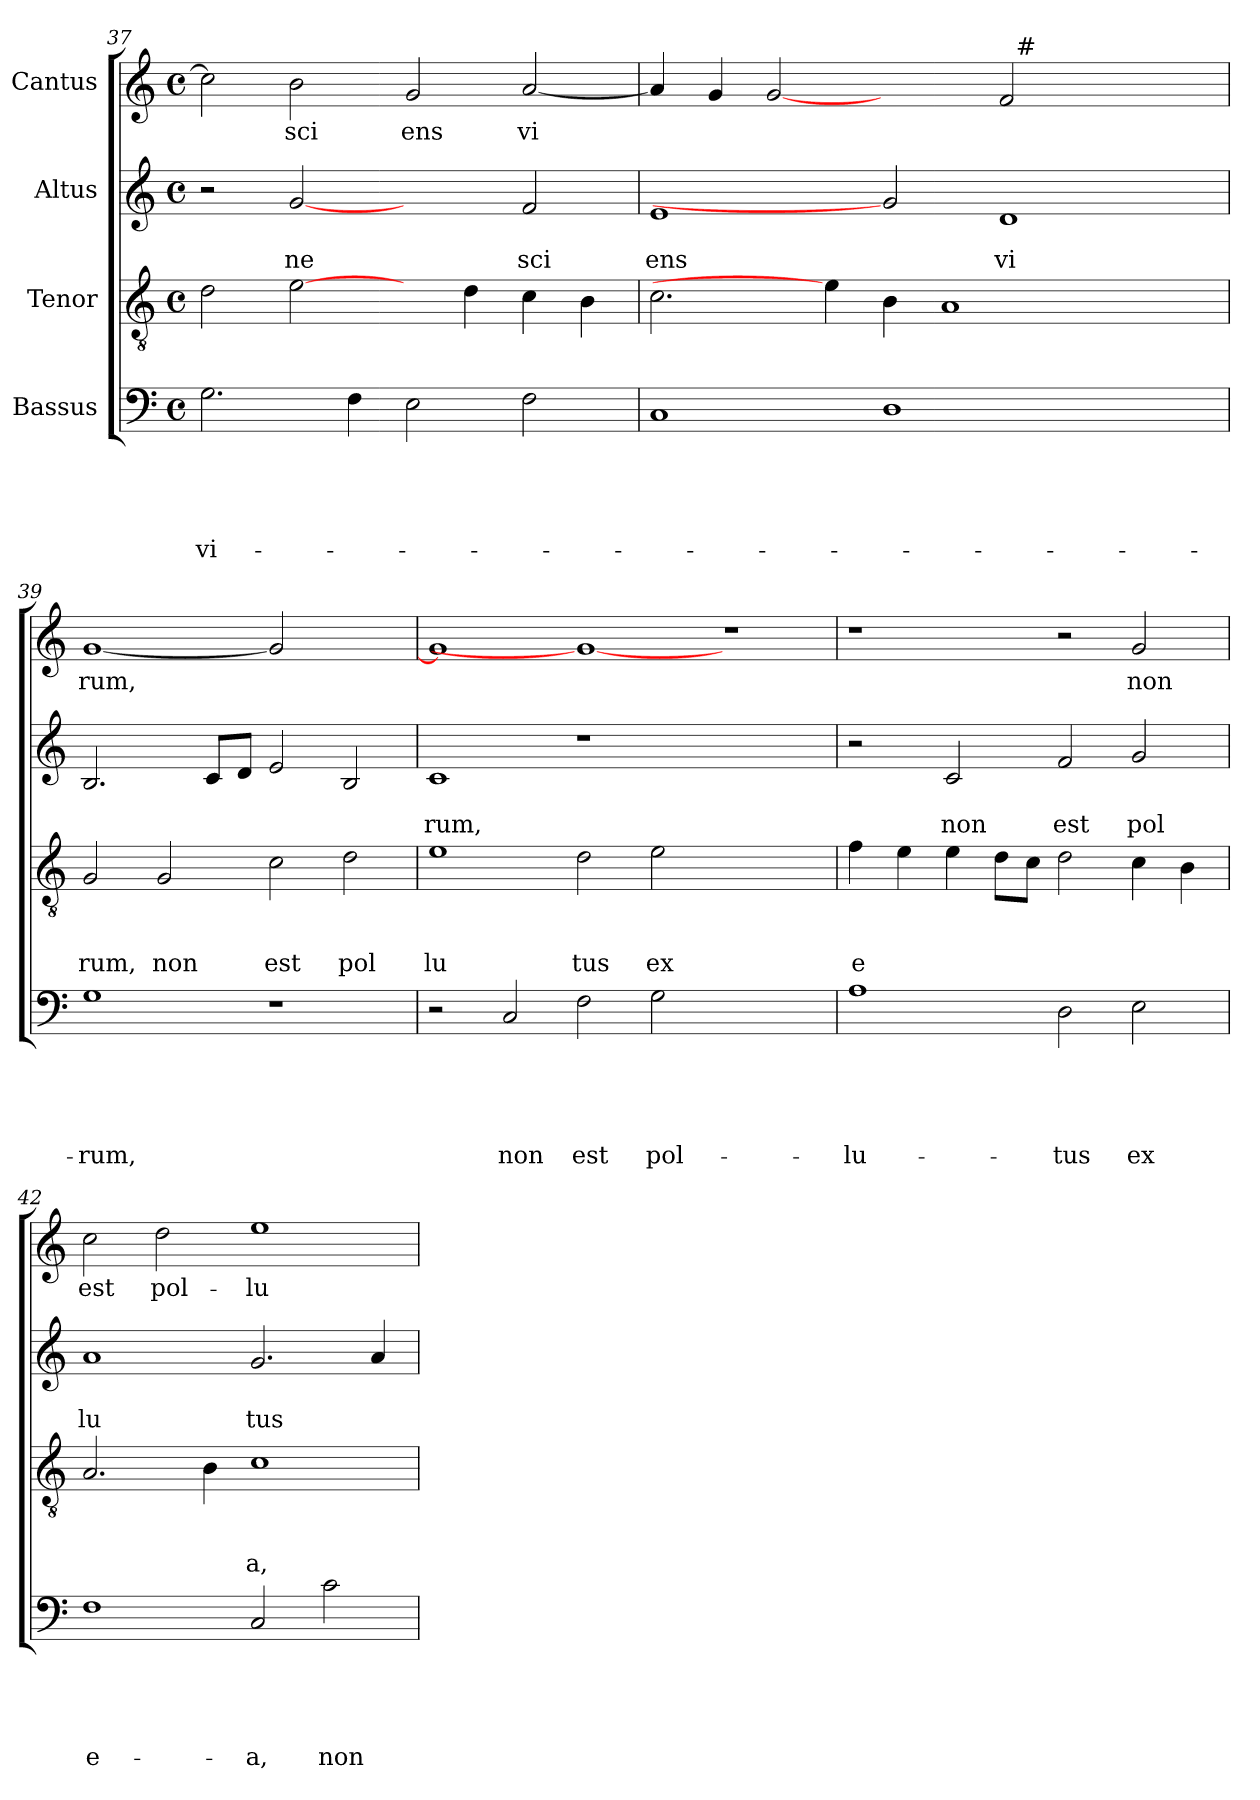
**kern	**text	**text	**text	**text	**text	**kern	**text	**text	**text	**kern	**text	**text	**kern	**text
*part4	*part4	*part4	*part4	*part4	*part4	*part3	*part3	*part3	*part3	*part2	*part2	*part2	*part1	*part1
*staff4	*staff4	*staff4	*staff4	*staff4	*staff4	*staff3	*staff3	*staff3	*staff3	*staff2	*staff2	*staff2	*staff1	*staff1
*I"Bassus	*	*	*	*	*	*I"Tenor	*	*	*	*I"Altus	*	*	*I"Cantus	*
*clefF4	*	*	*	*	*	*clefGv2	*	*	*	*clefG2	*	*	*clefG2	*
*k[]	*	*	*	*	*	*k[]	*	*	*	*k[]	*	*	*k[]	*
*C:	*	*	*	*	*	*C:	*	*	*	*C:	*	*	*C:	*
*M4/4	*	*	*	*	*	*M4/4	*	*	*	*M4/4	*	*	*M4/4	*
*met(c)	*	*	*	*	*	*met(c)	*	*	*	*met(c)	*	*	*met(c)	*
=37	=37	=37	=37	=37	=37	=37	=37	=37	=37	=37	=37	=37	=37	=37
!	!	!	!	!	!LO:LY:b	!	!	!	!	!	!	!	!	!
2.G\	.	.	.	.	vi-	2d\	.	.	.	2r	.	.	2cc\]	.
!	!	!	!	!	!	!	!	!	!	!	!	!LO:LY:b	!	!LO:LY:b
.	.	.	.	.	.	[2e\	.	.	.	[2g	.	ne	2b\	sci
4F\	.	.	.	.	.	.	.	.	.	.	.	.	.	.
!	!	!	!	!	!	!	!	!	!	!	!	!	!	!LO:LY:b
2E\	.	.	.	.	.	4ryy	.	.	.	2ryy	.	.	2g/	ens
.	.	.	.	.	.	4d\	.	.	.	.	.	.	.	.
!	!	!	!	!	!	!	!	!	!	!	!	!LO:LY:b	!	!LO:LY:b
2F\	.	.	.	.	.	4c\	.	.	.	2f/	.	sci	[<2a/	vi
.	.	.	.	.	.	4B\	.	.	.	.	.	.	.	.
=38	=38	=38	=38	=38	=38	=38	=38	=38	=38	=38	=38	=38	=38	=38
!	!	!	!	!	!	!	!	!	!	!	!	!LO:LY:b	!	!
*	*	*	*	*	*	*	*	*	*	*	*	*	*^	*
1C	.	.	.	.	.	2.c\	.	.	.	1e	.	ens	4a/]	1ryy	.
.	.	.	.	.	.	.	.	.	.	.	.	.	4g/	.	.
.	.	.	.	.	.	.	.	.	.	.	.	.	[2g	.	.
.	.	.	.	.	.	4e\]	.	.	.	.	.	.	.	.	.
1D	.	.	.	.	.	4B\	.	.	.	2g]	.	.	2ryy	2ryy	.
.	.	.	.	.	.	1A	.	.	.	.	.	.	.	.	.
!	!	!	!	!	!	!	!	!	!	!	!	!LO:LY:b	!	!	!
.	.	.	.	.	.	.	.	.	.	1d	.	vi	2f/	32ryy	.
!	!	!	!	!	!	!	!	!	!	!	!	!	!	!LO:TX:a:t=#	!
.	.	.	.	.	.	.	.	.	.	.	.	.	.	2ryy	.
2ryy	.	.	.	.	.	.	.	.	.	.	.	.	2ryy	.	.
.	.	.	.	.	.	.	.	.	.	.	.	.	.	4...ryy	.
.	.	.	.	.	.	4ryy	.	.	.	.	.	.	.	.	.
=39	=39	=39	=39	=39	=39	=39	=39	=39	=39	=39	=39	=39	=39	=39	=39
!	!	!	!	!	!LO:LY:b	!	!	!	!LO:LY:b	!	!	!	!	!	!LO:LY:b
*	*	*	*	*	*	*	*	*	*	*	*	*	*v	*v	*
1G	.	.	.	.	-rum,	2G/	.	.	rum,	2.B/	.	.	[<1g	rum,
!	!	!	!	!	!	!	!	!	!LO:LY:b	!	!	!	!	!
.	.	.	.	.	.	2G/	.	.	non	.	.	.	.	.
.	.	.	.	.	.	.	.	.	.	8c/L	.	.	.	.
.	.	.	.	.	.	.	.	.	.	8d/J	.	.	.	.
!	!	!	!	!	!	!	!	!	!LO:LY:b	!	!	!	!	!
1r	.	.	.	.	.	2c\	.	.	est	2e/	.	.	2g]	.
!	!	!	!	!	!	!	!	!	!LO:LY:b	!	!	!	!	!
.	.	.	.	.	.	2d\	.	.	pol	2B/	.	.	2ryy	.
=40	=40	=40	=40	=40	=40	=40	=40	=40	=40	=40	=40	=40	=40	=40
!	!	!	!	!	!	!	!	!	!LO:LY:b	!	!	!LO:LY:b	!	!
2r	.	.	.	.	.	1e	.	.	lu	1c	.	rum,	1g]	.
!	!	!	!	!	!LO:LY:b	!	!	!	!	!	!	!	!	!
2C/	.	.	.	.	non	.	.	.	.	.	.	.	.	.
!	!	!	!	!	!LO:LY:b	!	!	!	!LO:LY:b	!	!	!	!	!
2F\	.	.	.	.	est	2d\	.	.	tus	1r	.	.	1g_	.
!	!	!	!	!	!LO:LY:b	!	!	!	!LO:LY:b	!	!	!	!	!
2G\	.	.	.	.	pol-	2e\	.	.	ex	.	.	.	.	.
1ryy	.	.	.	.	.	1ryy	.	.	.	1ryy	.	.	1r	.
=41	=41	=41	=41	=41	=41	=41	=41	=41	=41	=41	=41	=41	=41	=41
!	!	!	!	!	!LO:LY:b	!	!	!	!LO:LY:b	!	!	!	!	!
1A	.	.	.	.	-lu-	4f\	.	.	e	2r	.	.	1r	.
.	.	.	.	.	.	4e\	.	.	.	.	.	.	.	.
!	!	!	!	!	!	!	!	!	!	!	!	!LO:LY:b	!	!
.	.	.	.	.	.	4e\	.	.	.	2c/	.	non	.	.
.	.	.	.	.	.	8d\L	.	.	.	.	.	.	.	.
.	.	.	.	.	.	8c\J	.	.	.	.	.	.	.	.
!	!	!	!	!	!LO:LY:b	!	!	!	!	!	!	!LO:LY:b	!	!
2D\	.	.	.	.	-tus	2d\	.	.	.	2f/	.	est	2r	.
!	!	!	!	!	!LO:LY:b	!	!	!	!	!	!	!LO:LY:b	!	!LO:LY:b
2E\	.	.	.	.	ex	4c\	.	.	.	2g/	.	pol	2g/	non
.	.	.	.	.	.	4B\	.	.	.	.	.	.	.	.
!!LO:LB:g=z
=42	=42	=42	=42	=42	=42	=42	=42	=42	=42	=42	=42	=42	=42	=42
!	!	!	!	!	!LO:LY:b	!	!	!	!	!	!	!LO:LY:b	!	!LO:LY:b
1F	.	.	.	.	e-	2.A/	.	.	.	1a	.	lu	2cc\	est
!	!	!	!	!	!	!	!	!	!	!	!	!	!	!LO:LY:b
.	.	.	.	.	.	.	.	.	.	.	.	.	2dd\	pol-
.	.	.	.	.	.	4B\	.	.	.	.	.	.	.	.
!	!	!	!	!	!LO:LY:b	!	!	!	!LO:LY:b	!	!	!LO:LY:b	!	!LO:LY:b
2C/	.	.	.	.	-a,	1c	.	.	a,	2.g/	.	tus	1ee	-lu-
!	!	!	!	!	!LO:LY:b	!	!	!	!	!	!	!	!	!
2c\	.	.	.	.	non	.	.	.	.	.	.	.	.	.
.	.	.	.	.	.	.	.	.	.	4a/	.	.	.	.
=	=	=	=	=	=	=	=	=	=	=	=	=	=	=
*-	*-	*-	*-	*-	*-	*-	*-	*-	*-	*-	*-	*-	*-	*-
